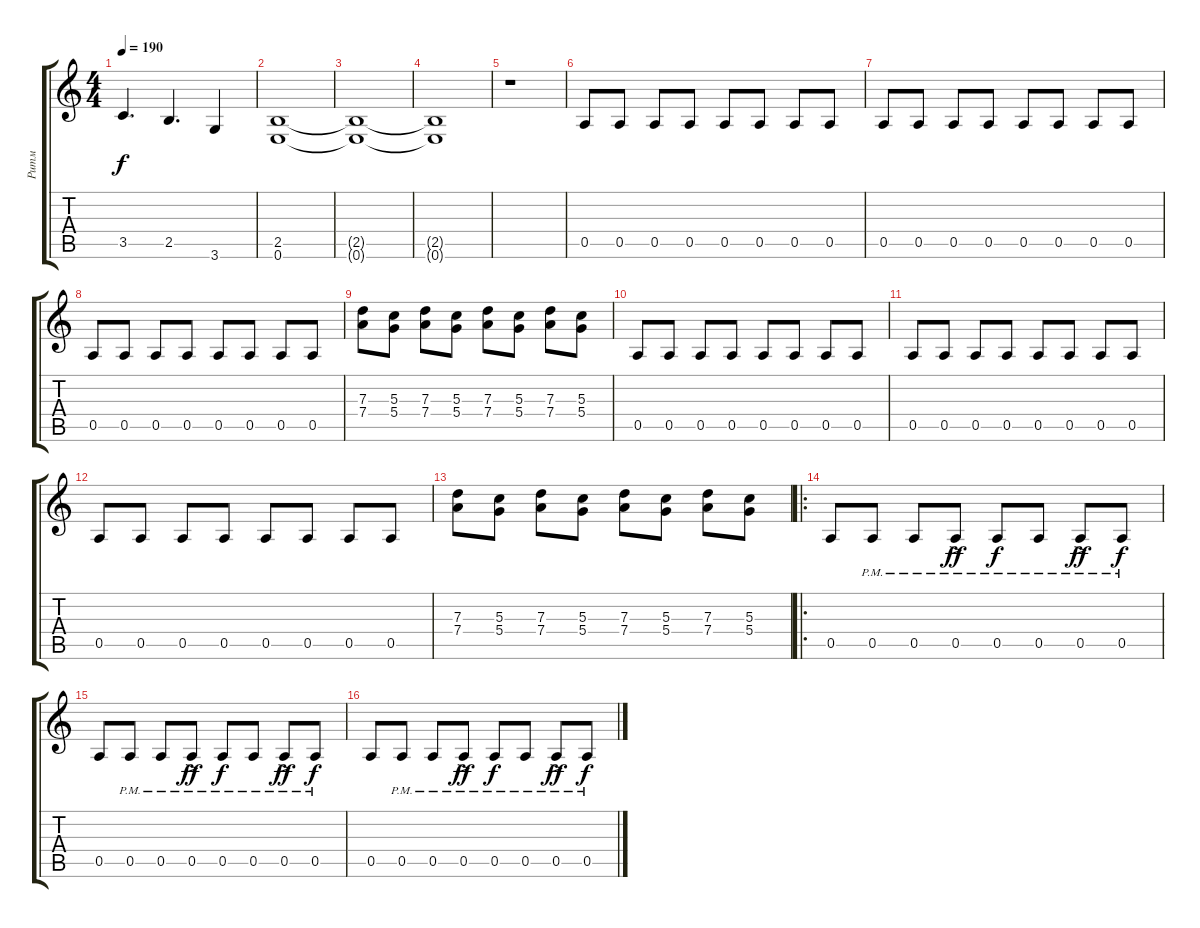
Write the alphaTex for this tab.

\track ("Ритм" "Ритм") {instrument distortionguitar}
\staff {score tabs}
\tuning (E4 B3 G3 D3 A2 E2) {hide}
\ts (4 4)
\tempo 190
\clef g2
\ks c
3.5.4{d dy f} 2.5.4{d} 3.6.4 |
(2.5 0.6).1 |
(2.5{t} 0.6{t}).1 |
(2.5{t} 0.6{t}).1 |
r.1 |
0.5.8 0.5.8 0.5.8 0.5.8 0.5.8 0.5.8 0.5.8 0.5.8 |
0.5.8 0.5.8 0.5.8 0.5.8 0.5.8 0.5.8 0.5.8 0.5.8 |
0.5.8 0.5.8 0.5.8 0.5.8 0.5.8 0.5.8 0.5.8 0.5.8 |
(7.3 7.4).8 (5.3 5.4).8 (7.3 7.4).8 (5.3 5.4).8 (7.3 7.4).8 (5.3 5.4).8 (7.3 7.4).8 (5.3 5.4).8 |
0.5.8 0.5.8 0.5.8 0.5.8 0.5.8 0.5.8 0.5.8 0.5.8 |
0.5.8 0.5.8 0.5.8 0.5.8 0.5.8 0.5.8 0.5.8 0.5.8 |
0.5.8 0.5.8 0.5.8 0.5.8 0.5.8 0.5.8 0.5.8 0.5.8 |
(7.3 7.4).8 (5.3 5.4).8 (7.3 7.4).8 (5.3 5.4).8 (7.3 7.4).8 (5.3 5.4).8 (7.3 7.4).8 (5.3 5.4).8 |
\ro
0.5.8 0.5{pm}.8 0.5{pm}.8 0.5{ac pm}.8{dy ff} 0.5{pm}.8{dy f} 0.5{pm}.8 0.5{ac pm}.8{dy ff} 0.5{pm}.8{dy f} |
0.5.8 0.5{pm}.8 0.5{pm}.8 0.5{ac pm}.8{dy ff} 0.5{pm}.8{dy f} 0.5{pm}.8 0.5{ac pm}.8{dy ff} 0.5{pm}.8{dy f} |
0.5.8 0.5{pm}.8 0.5{pm}.8 0.5{ac pm}.8{dy ff} 0.5{pm}.8{dy f} 0.5{pm}.8 0.5{ac pm}.8{dy ff} 0.5{pm}.8{dy f}
